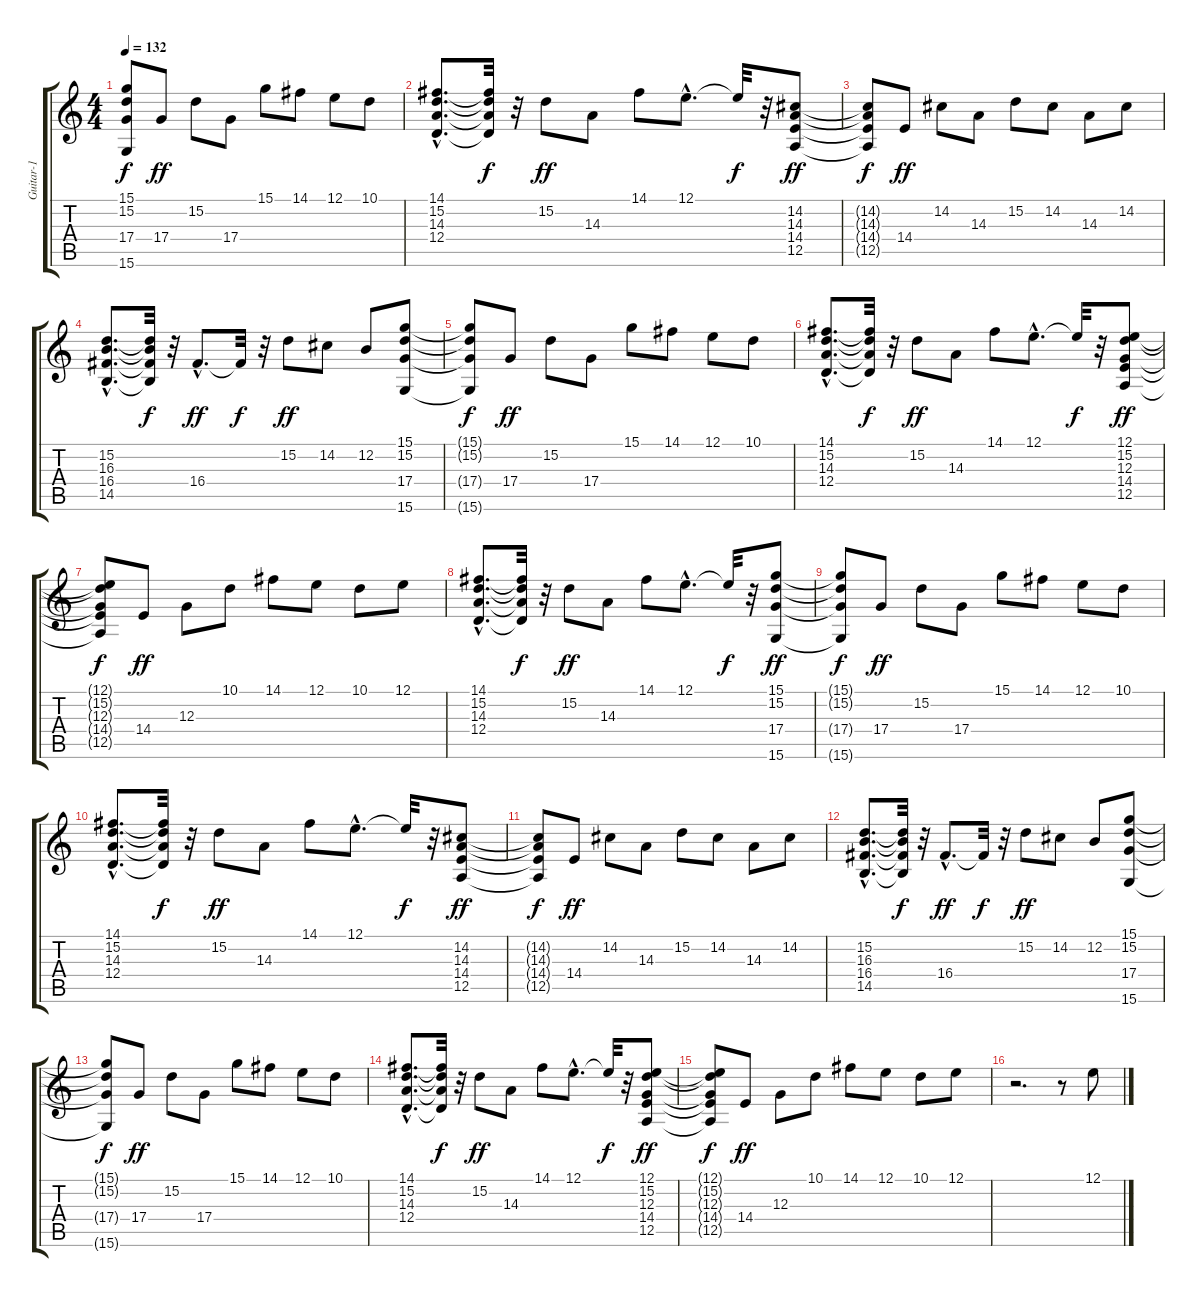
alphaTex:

\track ("Guitar-1" "Guitar-1") {instrument electricgrandpiano}
\staff {score tabs}
\tuning (E4 B3 G3 D3 A2 E2) {hide}
\ts (4 4)
\tempo 132
\clef g2
\ks c
(15.1{t} 15.2{t} 17.4{t} 15.6{t}).8{dy f} 17.4.8{dy ff} 15.2.8 17.4.8 15.1.8 14.1.8 12.1.8 10.1.8 |
(14.1{hac} 15.2{hac} 14.3{hac} 12.4{hac}).8{d} (14.1{t} 15.2{t} 14.3{t} 12.4{t}).32{dy f} r.32 15.2.8{dy ff} 14.3.8 14.1.8 12.1{hac}.8{d} 12.1{t}.32{dy f} r.32 (14.2 14.3 14.4 12.5).8{dy ff} |
(14.2{t} 14.3{t} 14.4{t} 12.5{t}).8{dy f} 14.4.8{dy ff} 14.2.8 14.3.8 15.2.8 14.2.8 14.3.8 14.2.8 |
(15.2{hac} 16.3{hac} 16.4{hac} 14.5{hac}).8{d} (15.2{t} 16.3{t} 16.4{t} 14.5{t}).32{dy f} r.32 16.4{hac}.8{d dy ff} 16.4{t}.32{dy f} r.32 15.2.8{dy ff} 14.2.8 12.2.8 (15.1 15.2 17.4 15.6).8 |
(15.1{t} 15.2{t} 17.4{t} 15.6{t}).8{dy f} 17.4.8{dy ff} 15.2.8 17.4.8 15.1.8 14.1.8 12.1.8 10.1.8 |
(14.1{hac} 15.2{hac} 14.3{hac} 12.4{hac}).8{d} (14.1{t} 15.2{t} 14.3{t} 12.4{t}).32{dy f} r.32 15.2.8{dy ff} 14.3.8 14.1.8 12.1{hac}.8{d} 12.1{t}.32{dy f} r.32 (12.1 15.2 12.3 14.4 12.5).8{dy ff} |
(12.1{t} 15.2{t} 12.3{t} 14.4{t} 12.5{t}).8{dy f} 14.4.8{dy ff} 12.3.8 10.1.8 14.1.8 12.1.8 10.1.8 12.1.8 |
(14.1{hac} 15.2{hac} 14.3{hac} 12.4{hac}).8{d} (14.1{t} 15.2{t} 14.3{t} 12.4{t}).32{dy f} r.32 15.2.8{dy ff} 14.3.8 14.1.8 12.1{hac}.8{d} 12.1{t}.32{dy f} r.32 (15.1 15.2 17.4 15.6).8{dy ff} |
(15.1{t} 15.2{t} 17.4{t} 15.6{t}).8{dy f} 17.4.8{dy ff} 15.2.8 17.4.8 15.1.8 14.1.8 12.1.8 10.1.8 |
(14.1{hac} 15.2{hac} 14.3{hac} 12.4{hac}).8{d} (14.1{t} 15.2{t} 14.3{t} 12.4{t}).32{dy f} r.32 15.2.8{dy ff} 14.3.8 14.1.8 12.1{hac}.8{d} 12.1{t}.32{dy f} r.32 (14.2 14.3 14.4 12.5).8{dy ff} |
(14.2{t} 14.3{t} 14.4{t} 12.5{t}).8{dy f} 14.4.8{dy ff} 14.2.8 14.3.8 15.2.8 14.2.8 14.3.8 14.2.8 |
(15.2{hac} 16.3{hac} 16.4{hac} 14.5{hac}).8{d} (15.2{t} 16.3{t} 16.4{t} 14.5{t}).32{dy f} r.32 16.4{hac}.8{d dy ff} 16.4{t}.32{dy f} r.32 15.2.8{dy ff} 14.2.8 12.2.8 (15.1 15.2 17.4 15.6).8 |
(15.1{t} 15.2{t} 17.4{t} 15.6{t}).8{dy f} 17.4.8{dy ff} 15.2.8 17.4.8 15.1.8 14.1.8 12.1.8 10.1.8 |
(14.1{hac} 15.2{hac} 14.3{hac} 12.4{hac}).8{d} (14.1{t} 15.2{t} 14.3{t} 12.4{t}).32{dy f} r.32 15.2.8{dy ff} 14.3.8 14.1.8 12.1{hac}.8{d} 12.1{t}.32{dy f} r.32 (12.1 15.2 12.3 14.4 12.5).8{dy ff} |
(12.1{t} 15.2{t} 12.3{t} 14.4{t} 12.5{t}).8{dy f} 14.4.8{dy ff} 12.3.8 10.1.8 14.1.8 12.1.8 10.1.8 12.1.8 |
r.2{d} r.8 12.1.8{instrument distortionguitar}
